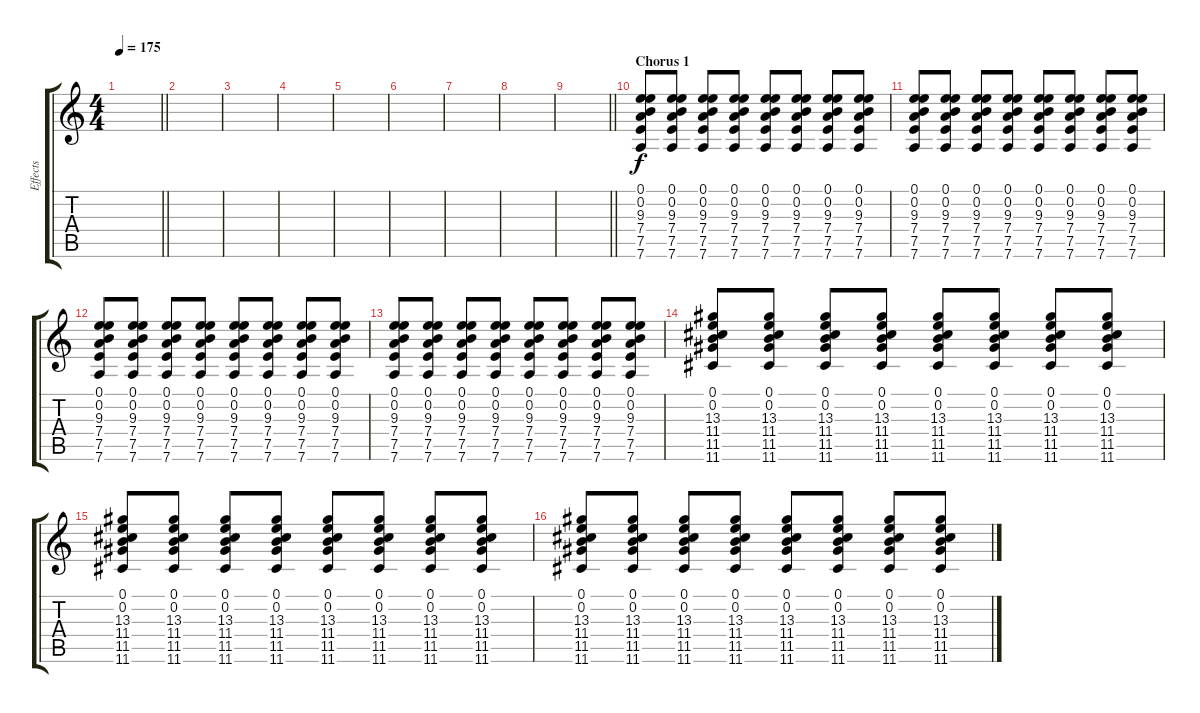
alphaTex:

\track ("Effects" "Effects") {instrument electricguitarclean}
\staff {score tabs}
\tuning (E4 B3 G3 D3 A2 D2) {hide}
\ts (4 4)
\tempo 175
\clef g2
\barLineRight lightlight
\ks c
|
|
|
|
|
|
|
|
\barLineRight lightlight
|
\section ("" "Chorus 1")
(0.1 0.2 9.3 7.4 7.5 7.6).8{volume 16 instrument electricguitarclean} (0.1 0.2 9.3 7.4 7.5 7.6).8 (0.1 0.2 9.3 7.4 7.5 7.6).8 (0.1 0.2 9.3 7.4 7.5 7.6).8 (0.1 0.2 9.3 7.4 7.5 7.6).8 (0.1 0.2 9.3 7.4 7.5 7.6).8 (0.1 0.2 9.3 7.4 7.5 7.6).8 (0.1 0.2 9.3 7.4 7.5 7.6).8 |
(0.1 0.2 9.3 7.4 7.5 7.6).8 (0.1 0.2 9.3 7.4 7.5 7.6).8 (0.1 0.2 9.3 7.4 7.5 7.6).8 (0.1 0.2 9.3 7.4 7.5 7.6).8 (0.1 0.2 9.3 7.4 7.5 7.6).8 (0.1 0.2 9.3 7.4 7.5 7.6).8 (0.1 0.2 9.3 7.4 7.5 7.6).8 (0.1 0.2 9.3 7.4 7.5 7.6).8 |
(0.1 0.2 9.3 7.4 7.5 7.6).8 (0.1 0.2 9.3 7.4 7.5 7.6).8 (0.1 0.2 9.3 7.4 7.5 7.6).8 (0.1 0.2 9.3 7.4 7.5 7.6).8 (0.1 0.2 9.3 7.4 7.5 7.6).8 (0.1 0.2 9.3 7.4 7.5 7.6).8 (0.1 0.2 9.3 7.4 7.5 7.6).8 (0.1 0.2 9.3 7.4 7.5 7.6).8 |
(0.1 0.2 9.3 7.4 7.5 7.6).8 (0.1 0.2 9.3 7.4 7.5 7.6).8 (0.1 0.2 9.3 7.4 7.5 7.6).8 (0.1 0.2 9.3 7.4 7.5 7.6).8 (0.1 0.2 9.3 7.4 7.5 7.6).8 (0.1 0.2 9.3 7.4 7.5 7.6).8 (0.1 0.2 9.3 7.4 7.5 7.6).8 (0.1 0.2 9.3 7.4 7.5 7.6).8 |
(0.1 0.2 13.3 11.4 11.5 11.6).8 (0.1 0.2 13.3 11.4 11.5 11.6).8 (0.1 0.2 13.3 11.4 11.5 11.6).8 (0.1 0.2 13.3 11.4 11.5 11.6).8 (0.1 0.2 13.3 11.4 11.5 11.6).8 (0.1 0.2 13.3 11.4 11.5 11.6).8 (0.1 0.2 13.3 11.4 11.5 11.6).8 (0.1 0.2 13.3 11.4 11.5 11.6).8 |
(0.1 0.2 13.3 11.4 11.5 11.6).8 (0.1 0.2 13.3 11.4 11.5 11.6).8 (0.1 0.2 13.3 11.4 11.5 11.6).8 (0.1 0.2 13.3 11.4 11.5 11.6).8 (0.1 0.2 13.3 11.4 11.5 11.6).8 (0.1 0.2 13.3 11.4 11.5 11.6).8 (0.1 0.2 13.3 11.4 11.5 11.6).8 (0.1 0.2 13.3 11.4 11.5 11.6).8 |
(0.1 0.2 13.3 11.4 11.5 11.6).8 (0.1 0.2 13.3 11.4 11.5 11.6).8 (0.1 0.2 13.3 11.4 11.5 11.6).8 (0.1 0.2 13.3 11.4 11.5 11.6).8 (0.1 0.2 13.3 11.4 11.5 11.6).8 (0.1 0.2 13.3 11.4 11.5 11.6).8 (0.1 0.2 13.3 11.4 11.5 11.6).8 (0.1 0.2 13.3 11.4 11.5 11.6).8
